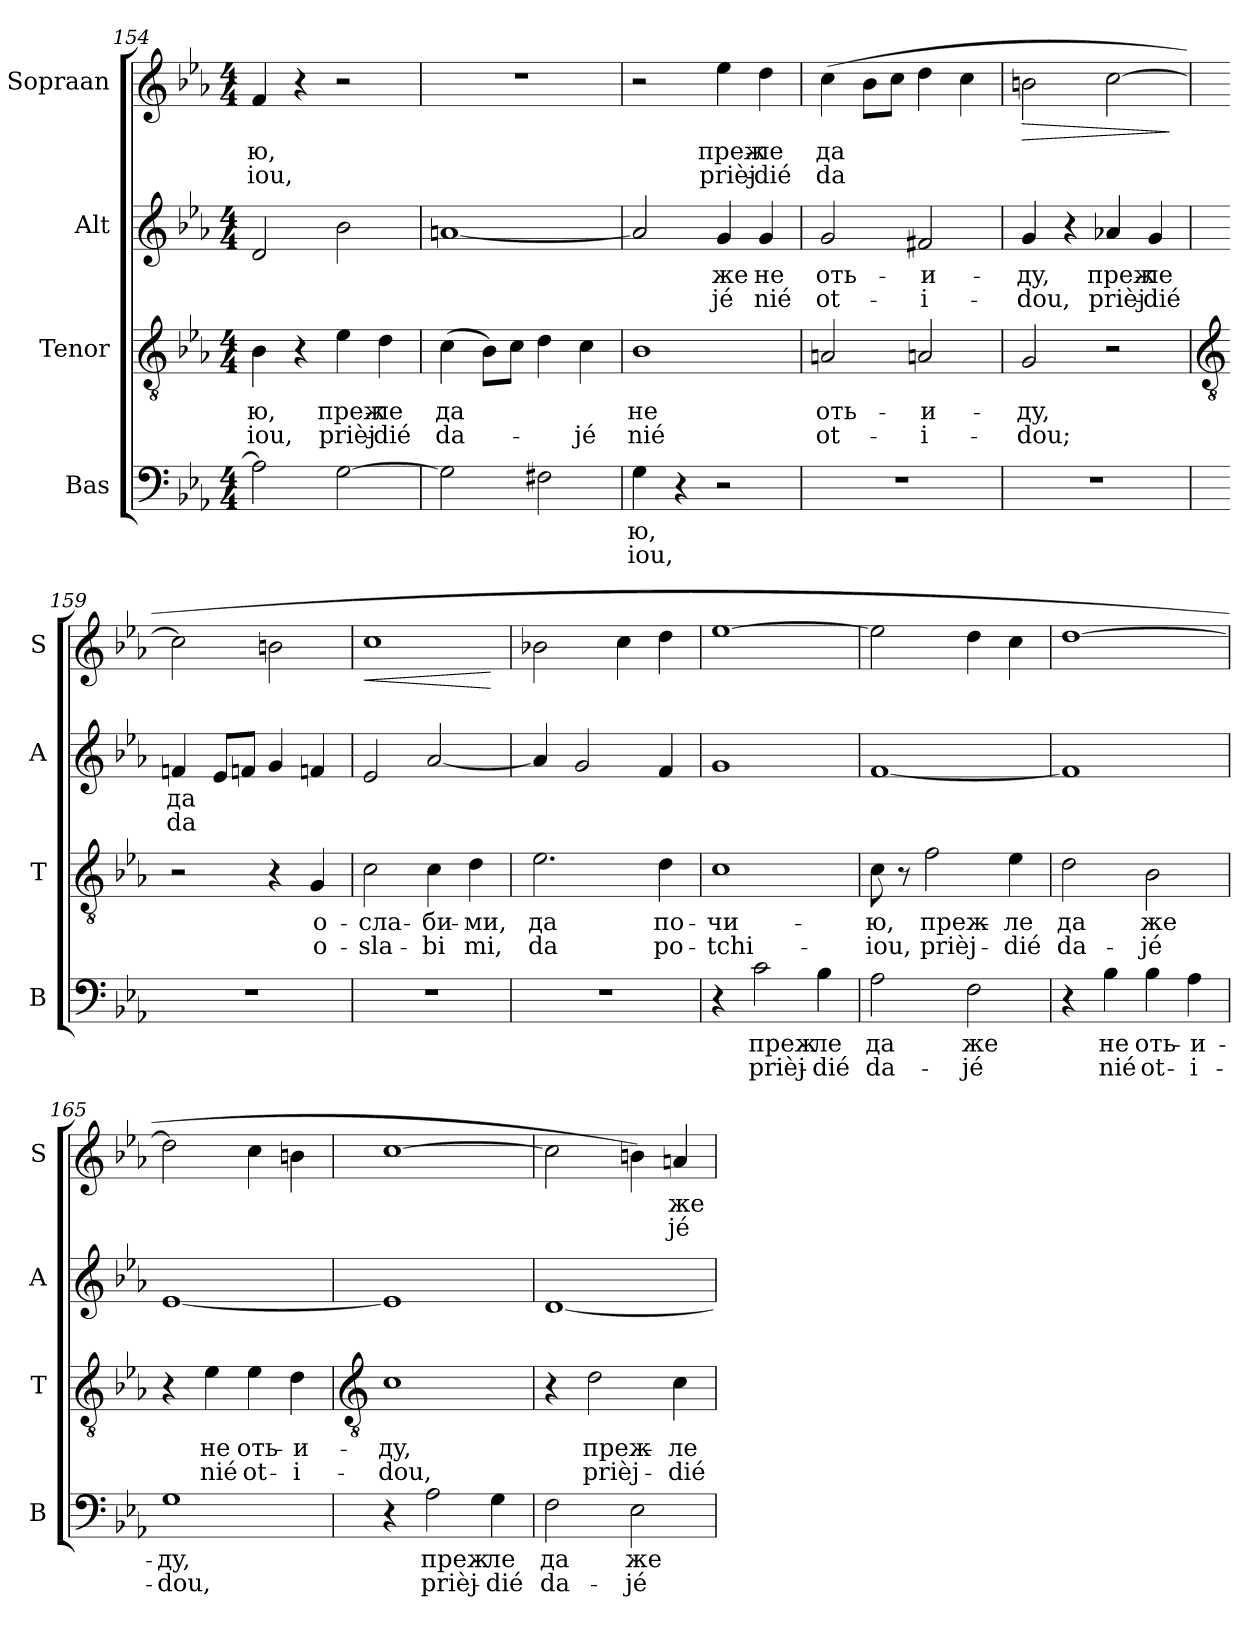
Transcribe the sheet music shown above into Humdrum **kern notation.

**kern	**text	**text	**kern	**text	**text	**kern	**text	**text	**kern	**text	**text	**dynam
*part4	*part4	*part4	*part3	*part3	*part3	*part2	*part2	*part2	*part1	*part1	*part1	*part1
*staff4	*staff4	*staff4	*staff3	*staff3	*staff3	*staff2	*staff2	*staff2	*staff1	*staff1	*staff1	*staff1
*I"Bas	*	*	*I"Tenor	*	*	*I"Alt	*	*	*I"Sopraan	*	*	*
*I'B	*	*	*I'T	*	*	*I'A	*	*	*I'S	*	*	*
*clefF4	*	*	*clefGv2	*	*	*clefG2	*	*	*clefG2	*	*	*
*k[b-e-a-]	*	*	*k[b-e-a-]	*	*	*k[b-e-a-]	*	*	*k[b-e-a-]	*	*	*
*E-:	*	*	*E-:	*	*	*E-:	*	*	*E-:	*	*	*
*M4/4	*	*	*M4/4	*	*	*M4/4	*	*	*M4/4	*	*	*
=154	=154	=154	=154	=154	=154	=154	=154	=154	=154	=154	=154	=154
!	!	!	!	!LO:LY:b	!LO:LY:b	!	!	!	!	!LO:LY:b	!LO:LY:b	!
2A\]	.	.	4B-\	-ю,	iou,	2d/	.	.	4f/	-ю,	iou,	.
.	.	.	4r	.	.	.	.	.	4r	.	.	.
!	!	!	!	!LO:LY:b	!LO:LY:b	!	!	!	!	!	!	!
[2G\	.	.	4e-\	пpeж-	-prièj-	2b-\	.	.	2r	.	.	.
!	!	!	!	!LO:LY:b	!LO:LY:b	!	!	!	!	!	!	!
.	.	.	4d\	-лe	dié	.	.	.	.	.	.	.
=155	=155	=155	=155	=155	=155	=155	=155	=155	=155	=155	=155	=155
!	!	!	!	!LO:LY:b	!LO:LY:b	!	!	!	!	!	!	!
2G\]	.	.	(>4c\	дa	da-	[1an	.	.	1r	.	.	.
.	.	.	8B-\L)	.	.	.	.	.	.	.	.	.
.	.	.	8c\J	.	.	.	.	.	.	.	.	.
2F#X\	.	.	4d\	.	.	.	.	.	.	.	.	.
!	!	!	!	!	!LO:LY:b	!	!	!	!	!	!	!
.	.	.	4c\	.	-jé	.	.	.	.	.	.	.
=156	=156	=156	=156	=156	=156	=156	=156	=156	=156	=156	=156	=156
!	!LO:LY:b	!LO:LY:b	!	!LO:LY:b	!LO:LY:b	!	!	!	!	!	!	!
4G\	-ю,	iou,	1B-	нe	nié	2a/]	.	.	2r	.	.	.
4r	.	.	.	.	.	.	.	.	.	.	.	.
!	!	!	!	!	!	!	!LO:LY:b	!LO:LY:b	!	!LO:LY:b	!LO:LY:b	!
2r	.	.	.	.	.	4g/	жe	jé	4ee-\	пpeж-	-prièj-	.
!	!	!	!	!	!	!	!LO:LY:b	!LO:LY:b	!	!LO:LY:b	!LO:LY:b	!
.	.	.	.	.	.	4g/	нe	nié	4dd\	-лe	dié	.
=157	=157	=157	=157	=157	=157	=157	=157	=157	=157	=157	=157	=157
!	!	!	!	!LO:LY:b	!LO:LY:b	!	!LO:LY:b	!LO:LY:b	!	!LO:LY:b	!LO:LY:b	!
1r	.	.	2An/	oть-	-ot-	2g/	oть-	-ot-	(>4cc\	дa	da	.
.	.	.	.	.	.	.	.	.	8b-\L	.	.	.
.	.	.	.	.	.	.	.	.	8cc\J	.	.	.
!	!	!	!	!LO:LY:b	!LO:LY:b	!	!LO:LY:b	!LO:LY:b	!	!	!	!
.	.	.	2An/	-и-	-i-	2f#X/	-и-	-i-	4dd\	.	.	.
.	.	.	.	.	.	.	.	.	4cc\	.	.	.
=158	=158	=158	=158	=158	=158	=158	=158	=158	=158	=158	=158	=158
!	!	!	!	!LO:LY:b	!LO:LY:b	!	!LO:LY:b	!LO:LY:b	!	!	!	!LO:HP:b
1r	.	.	2G/	-дy,	dou;	4g/	-дy,	dou,	2bn\	.	.	>
.	.	.	.	.	.	4r	.	.	.	.	.	.
!	!	!	!	!	!	!	!LO:LY:b	!LO:LY:b	!	!	!	!
.	.	.	2r	.	.	4a-X/	пpeж-	-prièj-	[2cc\	.	.	.
!	!	!	!	!	!	!	!LO:LY:b	!LO:LY:b	!	!	!	!
.	.	.	.	.	.	4g/	-лe	dié	.	.	.	.
.	.	.	.	.	.	.	.	.	.	.	.	]
!!LO:LB:g=z
=159	=159	=159	=159	=159	=159	=159	=159	=159	=159	=159	=159	=159
*	*	*	*clefGv2	*	*	*	*	*	*	*	*	*
!	!	!	!	!	!	!	!LO:LY:b	!LO:LY:b	!	!	!	!
1r	.	.	2r	.	.	4fn/	дa	da	2cc\]	.	.	.
.	.	.	.	.	.	8e-/L	.	.	.	.	.	.
.	.	.	.	.	.	8fn/J	.	.	.	.	.	.
.	.	.	4r	.	.	4g/	.	.	2bn\	.	.	.
!	!	!	!	!LO:LY:b	!LO:LY:b	!	!	!	!	!	!	!
.	.	.	4G/	о-	-o-	4fn/	.	.	.	.	.	.
=160	=160	=160	=160	=160	=160	=160	=160	=160	=160	=160	=160	=160
!	!	!	!	!LO:LY:b	!LO:LY:b	!	!	!	!	!	!	!LO:HP:b
1r	.	.	2c\	-cлa-	-sla-	2e-/	.	.	1cc	.	.	<
!	!	!	!	!LO:LY:b	!LO:LY:b	!	!	!	!	!	!	!
.	.	.	4c\	-би-	-bi	[2a-/	.	.	.	.	.	.
!	!	!	!	!LO:LY:b	!LO:LY:b	!	!	!	!	!	!	!
.	.	.	4d\	ми,	mi,	.	.	.	.	.	.	.
.	.	.	.	.	.	.	.	.	.	.	.	[
=161	=161	=161	=161	=161	=161	=161	=161	=161	=161	=161	=161	=161
!	!	!	!	!LO:LY:b	!LO:LY:b	!	!	!	!	!	!	!
1r	.	.	2.e-\	дa	da	4a-/]	.	.	2b-X\	.	.	.
.	.	.	.	.	.	2g/	.	.	.	.	.	.
.	.	.	.	.	.	.	.	.	4cc\	.	.	.
!	!	!	!	!LO:LY:b	!LO:LY:b	!	!	!	!	!	!	!
.	.	.	4d\	по-	-po-	4f/	.	.	4dd\	.	.	.
=162	=162	=162	=162	=162	=162	=162	=162	=162	=162	=162	=162	=162
!	!	!	!	!LO:LY:b	!LO:LY:b	!	!	!	!	!	!	!
4r	.	.	1c	-чи-	-tchi-	1g	.	.	[1ee-	.	.	.
!	!LO:LY:b	!LO:LY:b	!	!	!	!	!	!	!	!	!	!
2c\	пpeж-	-prièj-	.	.	.	.	.	.	.	.	.	.
!	!LO:LY:b	!LO:LY:b	!	!	!	!	!	!	!	!	!	!
4B-\	-лe	dié	.	.	.	.	.	.	.	.	.	.
=163	=163	=163	=163	=163	=163	=163	=163	=163	=163	=163	=163	=163
!	!LO:LY:b	!LO:LY:b	!	!LO:LY:b	!LO:LY:b	!	!	!	!	!	!	!
2A-\	дa	da-	8c\	-ю,	iou,	[1f	.	.	2ee-\]	.	.	.
.	.	.	8r	.	.	.	.	.	.	.	.	.
!	!	!	!	!LO:LY:b	!LO:LY:b	!	!	!	!	!	!	!
.	.	.	2f\	пpeж-	-prièj-	.	.	.	.	.	.	.
!	!LO:LY:b	!LO:LY:b	!	!	!	!	!	!	!	!	!	!
2F\	-жe	jé	.	.	.	.	.	.	4dd\	.	.	.
!	!	!	!	!LO:LY:b	!LO:LY:b	!	!	!	!	!	!	!
.	.	.	4e-\	-лe	dié	.	.	.	4cc\	.	.	.
=164	=164	=164	=164	=164	=164	=164	=164	=164	=164	=164	=164	=164
!	!	!	!	!LO:LY:b	!LO:LY:b	!	!	!	!	!	!	!
4r	.	.	2d\	дa	da-	1f]	.	.	[1dd	.	.	.
!	!LO:LY:b	!LO:LY:b	!	!	!	!	!	!	!	!	!	!
4B-\	нe	nié	.	.	.	.	.	.	.	.	.	.
!	!LO:LY:b	!LO:LY:b	!	!LO:LY:b	!LO:LY:b	!	!	!	!	!	!	!
4B-\	oть-	-ot-	2B-\	-жe	jé	.	.	.	.	.	.	.
!	!LO:LY:b	!LO:LY:b	!	!	!	!	!	!	!	!	!	!
4A-\	-и-	-i-	.	.	.	.	.	.	.	.	.	.
=165	=165	=165	=165	=165	=165	=165	=165	=165	=165	=165	=165	=165
!	!LO:LY:b	!LO:LY:b	!	!	!	!	!	!	!	!	!	!
1G	-дy,	dou,	4r	.	.	[1e-	.	.	2dd\]	.	.	.
!	!	!	!	!LO:LY:b	!LO:LY:b	!	!	!	!	!	!	!
.	.	.	4e-\	нe	nié	.	.	.	.	.	.	.
!	!	!	!	!LO:LY:b	!LO:LY:b	!	!	!	!	!	!	!
.	.	.	4e-\	oть-	-ot-	.	.	.	4cc\	.	.	.
!	!	!	!	!LO:LY:b	!LO:LY:b	!	!	!	!	!	!	!
.	.	.	4d\	-и-	-i-	.	.	.	4bn\	.	.	.
!!LO:LB:g=z
=166	=166	=166	=166	=166	=166	=166	=166	=166	=166	=166	=166	=166
*	*	*	*clefGv2	*	*	*	*	*	*	*	*	*
!	!	!	!	!LO:LY:b	!LO:LY:b	!	!	!	!	!	!	!
4r	.	.	1c	-дy,	dou,	1e-]	.	.	[1cc	.	.	.
!	!LO:LY:b	!LO:LY:b	!	!	!	!	!	!	!	!	!	!
2A-\	пpeж-	-prièj-	.	.	.	.	.	.	.	.	.	.
!	!LO:LY:b	!LO:LY:b	!	!	!	!	!	!	!	!	!	!
4G\	-лe	dié	.	.	.	.	.	.	.	.	.	.
=167	=167	=167	=167	=167	=167	=167	=167	=167	=167	=167	=167	=167
!	!LO:LY:b	!LO:LY:b	!	!	!	!	!	!	!	!	!	!
2F\	дa	da-	4r	.	.	[1d	.	.	2cc\]	.	.	.
!	!	!	!	!LO:LY:b	!LO:LY:b	!	!	!	!	!	!	!
.	.	.	2d\	пpeж-	-prièj-	.	.	.	.	.	.	.
!	!LO:LY:b	!LO:LY:b	!	!	!	!	!	!	!	!	!	!
2E-\	-жe	jé	.	.	.	.	.	.	4bn\)	.	.	.
!	!	!	!	!LO:LY:b	!LO:LY:b	!	!	!	!	!LO:LY:b	!LO:LY:b	!
.	.	.	4c\	-лe	dié	.	.	.	4an/	жe	jé	.
=	=	=	=	=	=	=	=	=	=	=	=	=
*-	*-	*-	*-	*-	*-	*-	*-	*-	*-	*-	*-	*-
